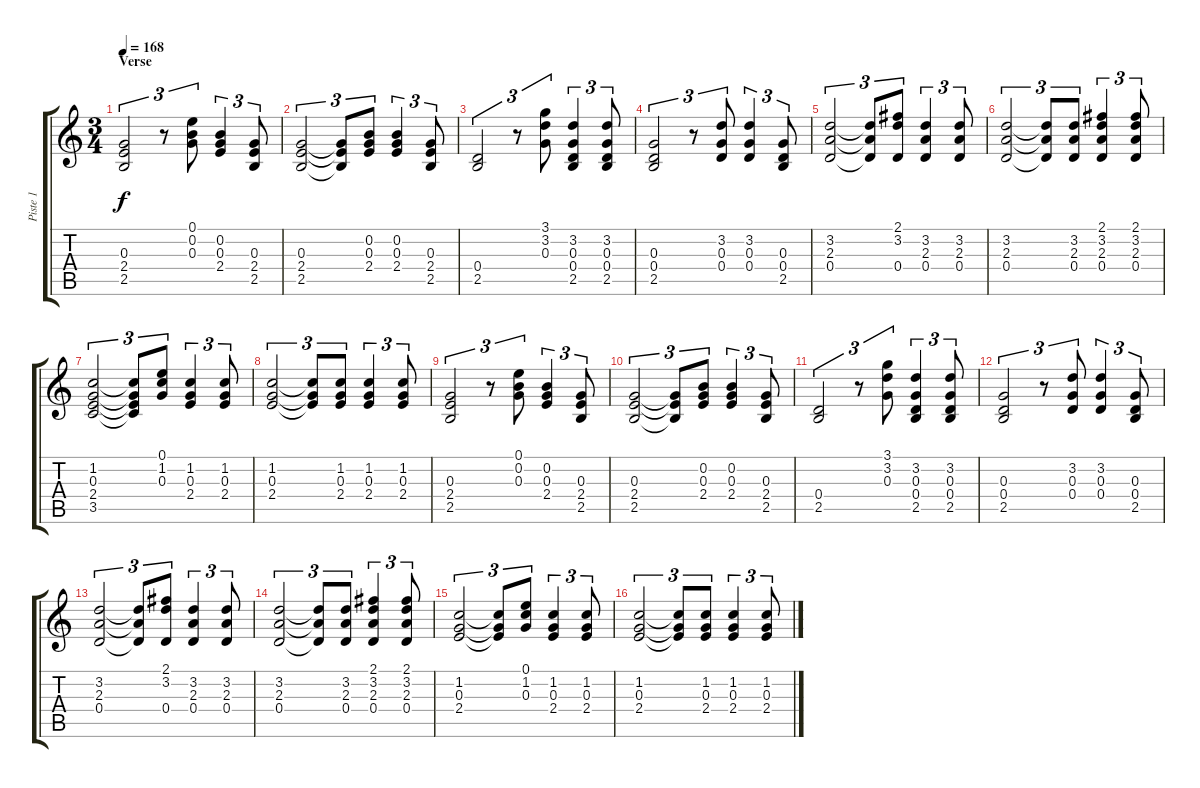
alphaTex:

\track ("Piste 1" "Piste 1") {instrument acousticguitarsteel}
\staff {score tabs}
\tuning (E4 B3 G3 D3 A2 E2) {hide}
\ts (3 4)
\section ("" "Verse")
\tempo 168
\clef g2
\ks c
(0.3 2.4 2.5).2{tu (3 2) dy f} r.8{tu (3 2)} (0.1 0.2 0.3).8{tu (3 2)} (0.2 0.3 2.4).4{tu (3 2)} (0.3 2.4 2.5).8{tu (3 2)} |
(0.3 2.4 2.5).2{tu (3 2)} (0.3{t} 2.4{t} 2.5{t}).8{tu (3 2)} (0.2 0.3 2.4).8{tu (3 2)} (0.2 0.3 2.4).4{tu (3 2)} (0.3 2.4 2.5).8{tu (3 2)} |
(0.4 2.5).2{tu (3 2)} r.8{tu (3 2)} (3.1 3.2 0.3).8{tu (3 2)} (3.2 0.3 0.4 2.5).4{tu (3 2)} (3.2 0.3 0.4 2.5).8{tu (3 2)} |
(0.3 0.4 2.5).2{tu (3 2)} r.8{tu (3 2)} (3.2 0.3 0.4).8{tu (3 2)} (3.2 0.3 0.4).4{tu (3 2)} (0.3 0.4 2.5).8{tu (3 2)} |
(3.2 2.3 0.4).2{tu (3 2)} (3.2{t} 2.3{t} 0.4{t}).8{tu (3 2)} (2.1 3.2 0.4).8{tu (3 2)} (3.2 2.3 0.4).4{tu (3 2)} (3.2 2.3 0.4).8{tu (3 2)} |
(3.2 2.3 0.4).2{tu (3 2)} (3.2{t} 2.3{t} 0.4{t}).8{tu (3 2)} (3.2 2.3 0.4).8{tu (3 2)} (2.1 3.2 2.3 0.4).4{tu (3 2)} (2.1 3.2 2.3 0.4).8{tu (3 2)} |
(1.2 0.3 2.4 3.5).2{tu (3 2)} (1.2{t} 0.3{t} 2.4{t} 3.5{t}).8{tu (3 2)} (0.1 1.2 0.3).8{tu (3 2)} (1.2 0.3 2.4).4{tu (3 2)} (1.2 0.3 2.4).8{tu (3 2)} |
(1.2 0.3 2.4).2{tu (3 2)} (1.2{t} 0.3{t} 2.4{t}).8{tu (3 2)} (1.2 0.3 2.4).8{tu (3 2)} (1.2 0.3 2.4).4{tu (3 2)} (1.2 0.3 2.4).8{tu (3 2)} |
(0.3 2.4 2.5).2{tu (3 2)} r.8{tu (3 2)} (0.1 0.2 0.3).8{tu (3 2)} (0.2 0.3 2.4).4{tu (3 2)} (0.3 2.4 2.5).8{tu (3 2)} |
(0.3 2.4 2.5).2{tu (3 2)} (0.3{t} 2.4{t} 2.5{t}).8{tu (3 2)} (0.2 0.3 2.4).8{tu (3 2)} (0.2 0.3 2.4).4{tu (3 2)} (0.3 2.4 2.5).8{tu (3 2)} |
(0.4 2.5).2{tu (3 2)} r.8{tu (3 2)} (3.1 3.2 0.3).8{tu (3 2)} (3.2 0.3 0.4 2.5).4{tu (3 2)} (3.2 0.3 0.4 2.5).8{tu (3 2)} |
(0.3 0.4 2.5).2{tu (3 2)} r.8{tu (3 2)} (3.2 0.3 0.4).8{tu (3 2)} (3.2 0.3 0.4).4{tu (3 2)} (0.3 0.4 2.5).8{tu (3 2)} |
(3.2 2.3 0.4).2{tu (3 2)} (3.2{t} 2.3{t} 0.4{t}).8{tu (3 2)} (2.1 3.2 0.4).8{tu (3 2)} (3.2 2.3 0.4).4{tu (3 2)} (3.2 2.3 0.4).8{tu (3 2)} |
(3.2 2.3 0.4).2{tu (3 2)} (3.2{t} 2.3{t} 0.4{t}).8{tu (3 2)} (3.2 2.3 0.4).8{tu (3 2)} (2.1 3.2 2.3 0.4).4{tu (3 2)} (2.1 3.2 2.3 0.4).8{tu (3 2)} |
(1.2 0.3 2.4).2{tu (3 2)} (1.2{t} 0.3{t} 2.4{t}).8{tu (3 2)} (0.1 1.2 0.3).8{tu (3 2)} (1.2 0.3 2.4).4{tu (3 2)} (1.2 0.3 2.4).8{tu (3 2)} |
(1.2 0.3 2.4).2{tu (3 2)} (1.2{t} 0.3{t} 2.4{t}).8{tu (3 2)} (1.2 0.3 2.4).8{tu (3 2)} (1.2 0.3 2.4).4{tu (3 2)} (1.2 0.3 2.4).8{tu (3 2)}
